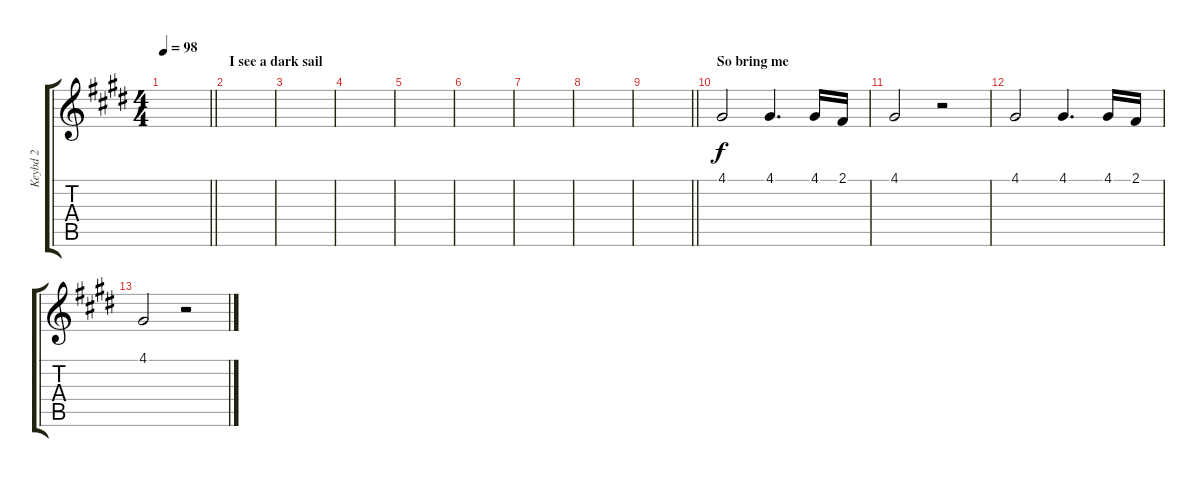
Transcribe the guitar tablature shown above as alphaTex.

\track ("Keybd 2" "Keybd 2") {instrument trumpet}
\staff {score tabs}
\tuning (E4 B3 G3 D3 A2 E2) {hide}
\ts (4 4)
\tempo 98
\clef g2
\barLineRight lightlight
\ks c#minor
|
\section ("" "I see a dark sail")
|
|
|
|
|
|
|
\barLineRight lightlight
|
\section ("" "So bring me ")
4.1.2 4.1.4{d} 4.1.16 2.1.16 |
4.1.2 r.2 |
4.1.2 4.1.4{d} 4.1.16 2.1.16 |
4.1.2 r.2
